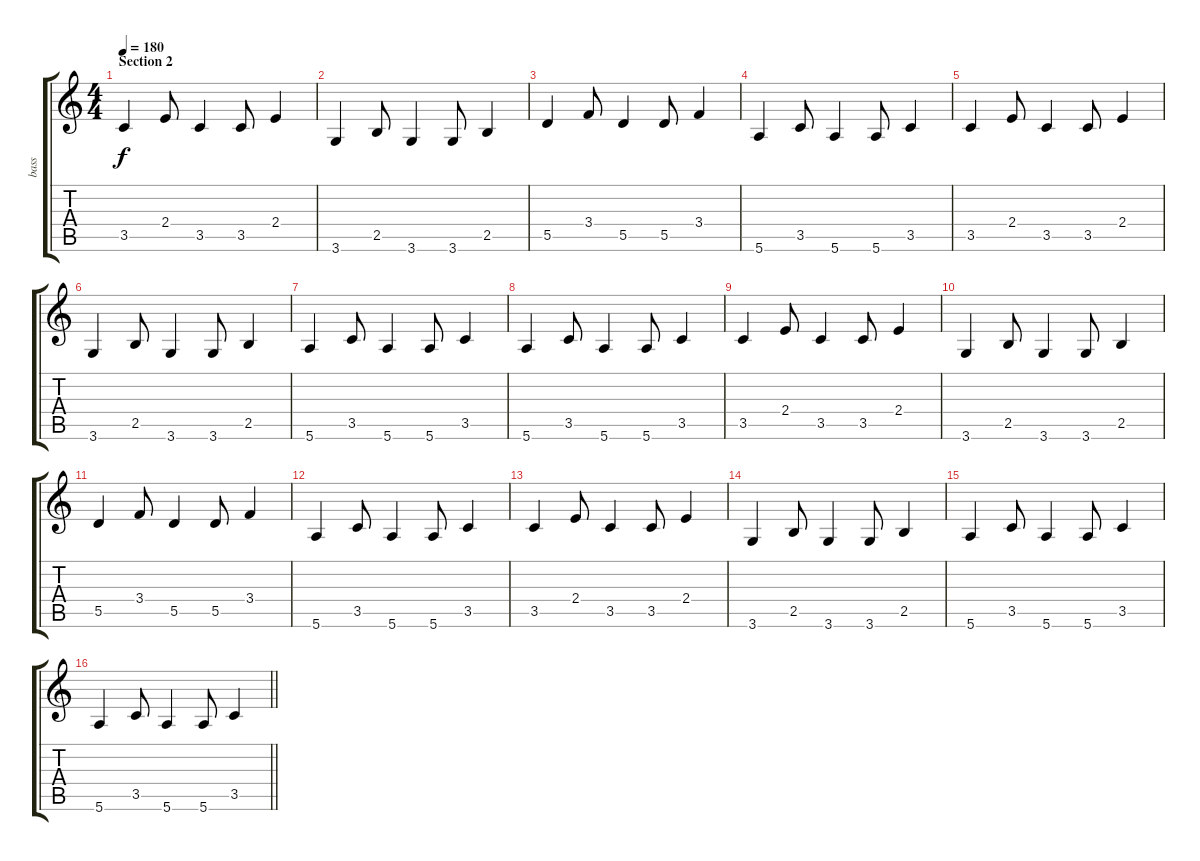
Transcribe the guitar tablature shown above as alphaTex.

\track ("bass" "bass") {instrument electricbassfinger}
\staff {score tabs}
\tuning (E4 B3 G3 D3 A2 E2) {hide}
\ts (4 4)
\section ("" "Section 2")
\tempo 180
\clef g2
\ks c
3.5.4{dy f} 2.4.8 3.5.4 3.5.8 2.4.4 |
3.6.4 2.5.8 3.6.4 3.6.8 2.5.4 |
5.5.4 3.4.8 5.5.4 5.5.8 3.4.4 |
5.6.4 3.5.8 5.6.4 5.6.8 3.5.4 |
3.5.4 2.4.8 3.5.4 3.5.8 2.4.4 |
3.6.4 2.5.8 3.6.4 3.6.8 2.5.4 |
5.6.4 3.5.8 5.6.4 5.6.8 3.5.4 |
5.6.4 3.5.8 5.6.4 5.6.8 3.5.4 |
3.5.4 2.4.8 3.5.4 3.5.8 2.4.4 |
3.6.4 2.5.8 3.6.4 3.6.8 2.5.4 |
5.5.4 3.4.8 5.5.4 5.5.8 3.4.4 |
5.6.4 3.5.8 5.6.4 5.6.8 3.5.4 |
3.5.4 2.4.8 3.5.4 3.5.8 2.4.4 |
3.6.4 2.5.8 3.6.4 3.6.8 2.5.4 |
5.6.4 3.5.8 5.6.4 5.6.8 3.5.4 |
\barLineRight lightlight
5.6.4 3.5.8 5.6.4 5.6.8 3.5.4
